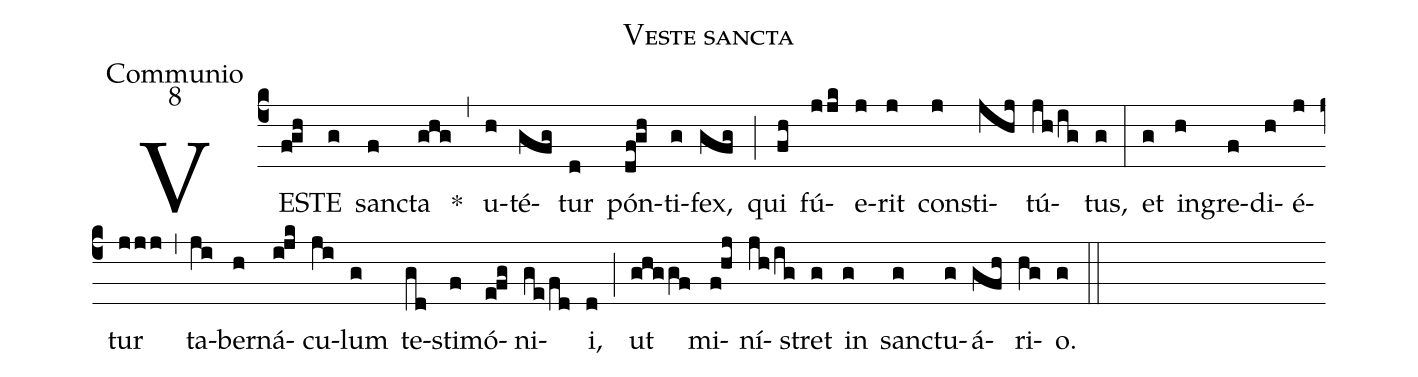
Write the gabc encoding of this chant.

name:Veste sancta;
office-part:Communio;
mode:8;
%%
(c4) VE(f!gh)STE(g) sanc(f)ta(ghg) *(,) u(h)té(gfg)tur(d) pón(df!gh)ti(g)fex,(gfg) (;) qui(fh) fú(jjk)e(j)rit(j) con(j)sti(jhj)tú(jh/ig)tus,(g) (:) et(g) in(h)gre(f)di(h)é(j)tur(jjj) (,) ta(ji)ber(h)ná(i!jk)cu(ji)lum(g) te(gd)sti(f)mó(e!fg)ni(ge/fd)i,(d) (;) ut(ghggf) mi(f!hj)ní(jh/ig)stret(g) in(g) sanc(g)tu(g)á(gfh)ri(hg)o.(g) (::)
